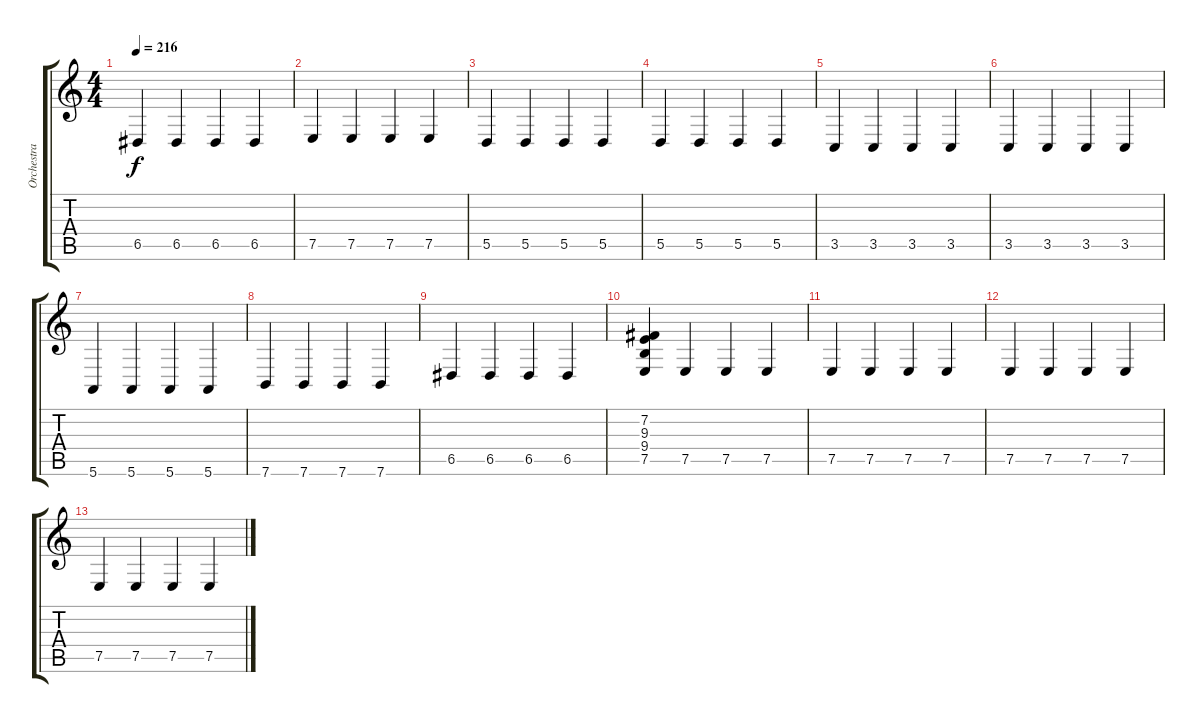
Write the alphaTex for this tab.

\track ("Orchestra" "Orchestra") {instrument stringensemble1}
\staff {score tabs}
\tuning (E4 B3 G3 D3 A2 E2) {hide}
\ts (4 4)
\tempo 216
\clef g2
\ks c
6.5.4{dy f} 6.5.4 6.5.4 6.5.4 |
7.5.4 7.5.4 7.5.4 7.5.4 |
5.5.4 5.5.4 5.5.4 5.5.4 |
5.5.4 5.5.4 5.5.4 5.5.4 |
3.5.4 3.5.4 3.5.4 3.5.4 |
3.5.4 3.5.4 3.5.4 3.5.4 |
5.6.4 5.6.4 5.6.4 5.6.4 |
7.6.4 7.6.4 7.6.4 7.6.4 |
6.5.4 6.5.4 6.5.4 6.5.4 |
(7.2 9.3 9.4 7.5).4 7.5.4 7.5.4 7.5.4 |
7.5.4 7.5.4 7.5.4 7.5.4 |
7.5.4 7.5.4 7.5.4 7.5.4 |
7.5.4 7.5.4 7.5.4 7.5.4
